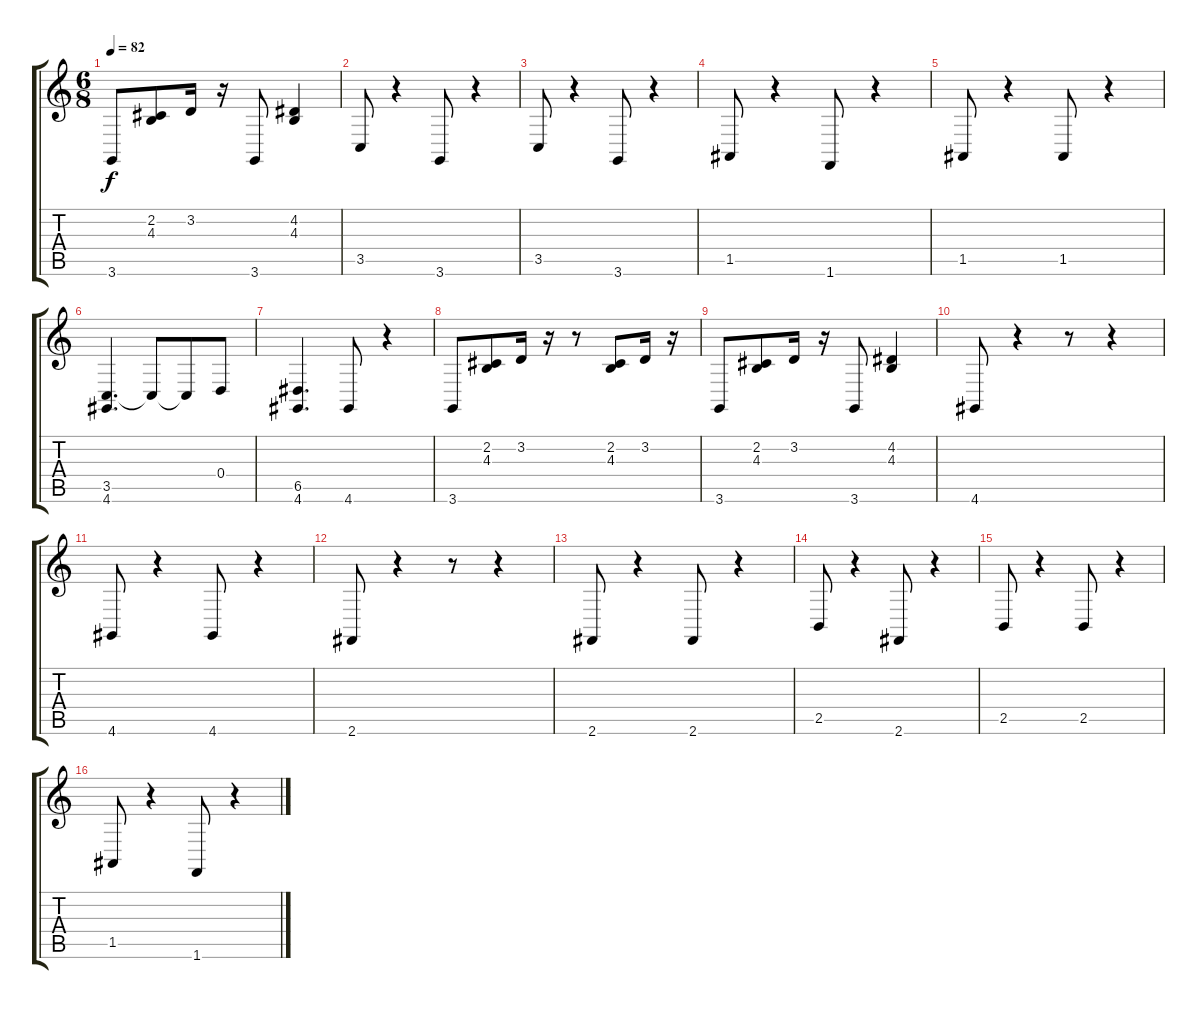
\track "" {instrument synthstrings2}
\staff {score tabs}
\tuning (E4 B3 G3 D3 A2 E2) {hide}
\ts (6 8)
\tempo 82
\clef g2
\ks c
3.6.8{dy f} (2.2 4.3).8 3.2.16 r.16 3.6.8 (4.2 4.3).4 |
3.5.8{volume 13} r.4 3.6.8 r.4 |
3.5.8 r.4 3.6.8 r.4 |
1.5.8 r.4 1.6.8 r.4 |
1.5.8 r.4 1.5.8 r.4 |
(3.5 4.6).4{d} 3.5{t}.8 3.5{t}.8 0.4.8 |
(6.5 4.6).4{d} 4.6.8 r.4 |
3.6.8 (2.2 4.3).8 3.2.16 r.16 r.8 (2.2 4.3).8 3.2.16 r.16 |
3.6.8 (2.2 4.3).8 3.2.16 r.16 3.6.8 (4.2 4.3).4 |
4.6.8{volume 11} r.4 r.8 r.4 |
4.6.8 r.4 4.6.8 r.4 |
2.6.8 r.4 r.8 r.4 |
2.6.8 r.4 2.6.8 r.4 |
2.5.8 r.4 2.6.8 r.4 |
2.5.8 r.4 2.5.8 r.4 |
1.5.8 r.4 1.6.8 r.4
